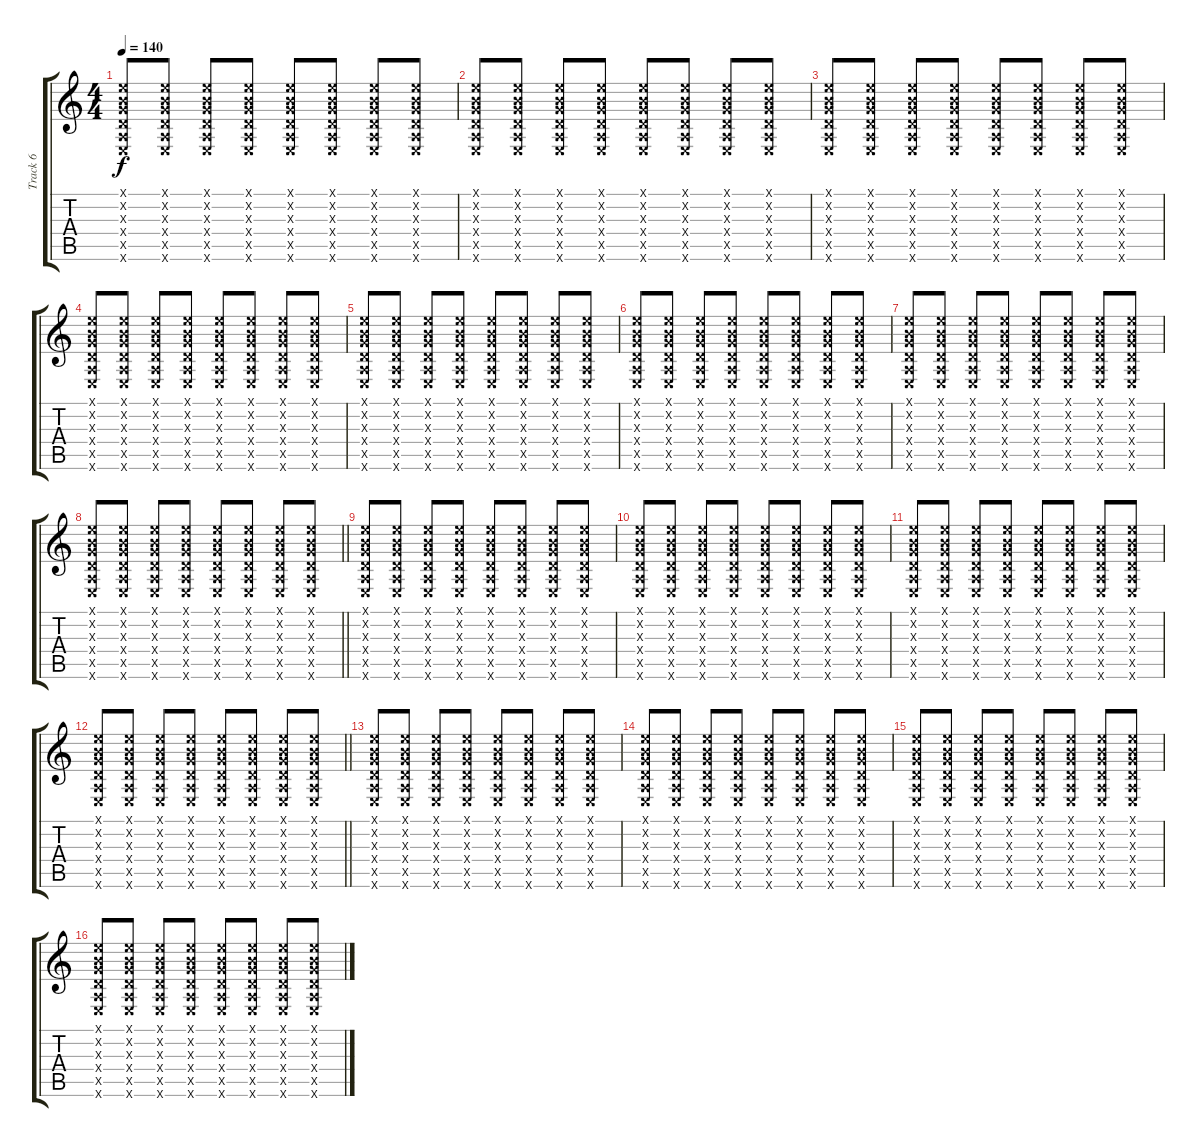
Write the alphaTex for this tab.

\track ("Track 6" "Track 6") {instrument acousticguitarsteel}
\staff {score tabs}
\tuning (E4 B3 G3 D3 A2 E2) {hide}
\ts (4 4)
\tempo 140
\clef g2
\ks c
(0.1{x} 0.2{x} 0.3{x} 0.4{x} 0.5{x} 0.6{x}).8{dy f} (0.1{x} 0.2{x} 0.3{x} 0.4{x} 0.5{x} 0.6{x}).8 (0.1{x} 0.2{x} 0.3{x} 0.4{x} 0.5{x} 0.6{x}).8 (0.1{x} 0.2{x} 0.3{x} 0.4{x} 0.5{x} 0.6{x}).8 (0.1{x} 0.2{x} 0.3{x} 0.4{x} 0.5{x} 0.6{x}).8 (0.1{x} 0.2{x} 0.3{x} 0.4{x} 0.5{x} 0.6{x}).8 (0.1{x} 0.2{x} 0.3{x} 0.4{x} 0.5{x} 0.6{x}).8 (0.1{x} 0.2{x} 0.3{x} 0.4{x} 0.5{x} 0.6{x}).8 |
(0.1{x} 0.2{x} 0.3{x} 0.4{x} 0.5{x} 0.6{x}).8 (0.1{x} 0.2{x} 0.3{x} 0.4{x} 0.5{x} 0.6{x}).8 (0.1{x} 0.2{x} 0.3{x} 0.4{x} 0.5{x} 0.6{x}).8 (0.1{x} 0.2{x} 0.3{x} 0.4{x} 0.5{x} 0.6{x}).8 (0.1{x} 0.2{x} 0.3{x} 0.4{x} 0.5{x} 0.6{x}).8 (0.1{x} 0.2{x} 0.3{x} 0.4{x} 0.5{x} 0.6{x}).8 (0.1{x} 0.2{x} 0.3{x} 0.4{x} 0.5{x} 0.6{x}).8 (0.1{x} 0.2{x} 0.3{x} 0.4{x} 0.5{x} 0.6{x}).8 |
(0.1{x} 0.2{x} 0.3{x} 0.4{x} 0.5{x} 0.6{x}).8 (0.1{x} 0.2{x} 0.3{x} 0.4{x} 0.5{x} 0.6{x}).8 (0.1{x} 0.2{x} 0.3{x} 0.4{x} 0.5{x} 0.6{x}).8 (0.1{x} 0.2{x} 0.3{x} 0.4{x} 0.5{x} 0.6{x}).8 (0.1{x} 0.2{x} 0.3{x} 0.4{x} 0.5{x} 0.6{x}).8 (0.1{x} 0.2{x} 0.3{x} 0.4{x} 0.5{x} 0.6{x}).8 (0.1{x} 0.2{x} 0.3{x} 0.4{x} 0.5{x} 0.6{x}).8 (0.1{x} 0.2{x} 0.3{x} 0.4{x} 0.5{x} 0.6{x}).8 |
(0.1{x} 0.2{x} 0.3{x} 0.4{x} 0.5{x} 0.6{x}).8 (0.1{x} 0.2{x} 0.3{x} 0.4{x} 0.5{x} 0.6{x}).8 (0.1{x} 0.2{x} 0.3{x} 0.4{x} 0.5{x} 0.6{x}).8 (0.1{x} 0.2{x} 0.3{x} 0.4{x} 0.5{x} 0.6{x}).8 (0.1{x} 0.2{x} 0.3{x} 0.4{x} 0.5{x} 0.6{x}).8 (0.1{x} 0.2{x} 0.3{x} 0.4{x} 0.5{x} 0.6{x}).8 (0.1{x} 0.2{x} 0.3{x} 0.4{x} 0.5{x} 0.6{x}).8 (0.1{x} 0.2{x} 0.3{x} 0.4{x} 0.5{x} 0.6{x}).8 |
(0.1{x} 0.2{x} 0.3{x} 0.4{x} 0.5{x} 0.6{x}).8 (0.1{x} 0.2{x} 0.3{x} 0.4{x} 0.5{x} 0.6{x}).8 (0.1{x} 0.2{x} 0.3{x} 0.4{x} 0.5{x} 0.6{x}).8 (0.1{x} 0.2{x} 0.3{x} 0.4{x} 0.5{x} 0.6{x}).8 (0.1{x} 0.2{x} 0.3{x} 0.4{x} 0.5{x} 0.6{x}).8 (0.1{x} 0.2{x} 0.3{x} 0.4{x} 0.5{x} 0.6{x}).8 (0.1{x} 0.2{x} 0.3{x} 0.4{x} 0.5{x} 0.6{x}).8 (0.1{x} 0.2{x} 0.3{x} 0.4{x} 0.5{x} 0.6{x}).8 |
(0.1{x} 0.2{x} 0.3{x} 0.4{x} 0.5{x} 0.6{x}).8 (0.1{x} 0.2{x} 0.3{x} 0.4{x} 0.5{x} 0.6{x}).8 (0.1{x} 0.2{x} 0.3{x} 0.4{x} 0.5{x} 0.6{x}).8 (0.1{x} 0.2{x} 0.3{x} 0.4{x} 0.5{x} 0.6{x}).8 (0.1{x} 0.2{x} 0.3{x} 0.4{x} 0.5{x} 0.6{x}).8 (0.1{x} 0.2{x} 0.3{x} 0.4{x} 0.5{x} 0.6{x}).8 (0.1{x} 0.2{x} 0.3{x} 0.4{x} 0.5{x} 0.6{x}).8 (0.1{x} 0.2{x} 0.3{x} 0.4{x} 0.5{x} 0.6{x}).8 |
(0.1{x} 0.2{x} 0.3{x} 0.4{x} 0.5{x} 0.6{x}).8 (0.1{x} 0.2{x} 0.3{x} 0.4{x} 0.5{x} 0.6{x}).8 (0.1{x} 0.2{x} 0.3{x} 0.4{x} 0.5{x} 0.6{x}).8 (0.1{x} 0.2{x} 0.3{x} 0.4{x} 0.5{x} 0.6{x}).8 (0.1{x} 0.2{x} 0.3{x} 0.4{x} 0.5{x} 0.6{x}).8 (0.1{x} 0.2{x} 0.3{x} 0.4{x} 0.5{x} 0.6{x}).8 (0.1{x} 0.2{x} 0.3{x} 0.4{x} 0.5{x} 0.6{x}).8 (0.1{x} 0.2{x} 0.3{x} 0.4{x} 0.5{x} 0.6{x}).8 |
\barLineRight lightlight
(0.1{x} 0.2{x} 0.3{x} 0.4{x} 0.5{x} 0.6{x}).8 (0.1{x} 0.2{x} 0.3{x} 0.4{x} 0.5{x} 0.6{x}).8 (0.1{x} 0.2{x} 0.3{x} 0.4{x} 0.5{x} 0.6{x}).8 (0.1{x} 0.2{x} 0.3{x} 0.4{x} 0.5{x} 0.6{x}).8 (0.1{x} 0.2{x} 0.3{x} 0.4{x} 0.5{x} 0.6{x}).8 (0.1{x} 0.2{x} 0.3{x} 0.4{x} 0.5{x} 0.6{x}).8 (0.1{x} 0.2{x} 0.3{x} 0.4{x} 0.5{x} 0.6{x}).8 (0.1{x} 0.2{x} 0.3{x} 0.4{x} 0.5{x} 0.6{x}).8 |
(0.1{x} 0.2{x} 0.3{x} 0.4{x} 0.5{x} 0.6{x}).8 (0.1{x} 0.2{x} 0.3{x} 0.4{x} 0.5{x} 0.6{x}).8 (0.1{x} 0.2{x} 0.3{x} 0.4{x} 0.5{x} 0.6{x}).8 (0.1{x} 0.2{x} 0.3{x} 0.4{x} 0.5{x} 0.6{x}).8 (0.1{x} 0.2{x} 0.3{x} 0.4{x} 0.5{x} 0.6{x}).8 (0.1{x} 0.2{x} 0.3{x} 0.4{x} 0.5{x} 0.6{x}).8 (0.1{x} 0.2{x} 0.3{x} 0.4{x} 0.5{x} 0.6{x}).8 (0.1{x} 0.2{x} 0.3{x} 0.4{x} 0.5{x} 0.6{x}).8 |
(0.1{x} 0.2{x} 0.3{x} 0.4{x} 0.5{x} 0.6{x}).8 (0.1{x} 0.2{x} 0.3{x} 0.4{x} 0.5{x} 0.6{x}).8 (0.1{x} 0.2{x} 0.3{x} 0.4{x} 0.5{x} 0.6{x}).8 (0.1{x} 0.2{x} 0.3{x} 0.4{x} 0.5{x} 0.6{x}).8 (0.1{x} 0.2{x} 0.3{x} 0.4{x} 0.5{x} 0.6{x}).8 (0.1{x} 0.2{x} 0.3{x} 0.4{x} 0.5{x} 0.6{x}).8 (0.1{x} 0.2{x} 0.3{x} 0.4{x} 0.5{x} 0.6{x}).8 (0.1{x} 0.2{x} 0.3{x} 0.4{x} 0.5{x} 0.6{x}).8 |
(0.1{x} 0.2{x} 0.3{x} 0.4{x} 0.5{x} 0.6{x}).8 (0.1{x} 0.2{x} 0.3{x} 0.4{x} 0.5{x} 0.6{x}).8 (0.1{x} 0.2{x} 0.3{x} 0.4{x} 0.5{x} 0.6{x}).8 (0.1{x} 0.2{x} 0.3{x} 0.4{x} 0.5{x} 0.6{x}).8 (0.1{x} 0.2{x} 0.3{x} 0.4{x} 0.5{x} 0.6{x}).8 (0.1{x} 0.2{x} 0.3{x} 0.4{x} 0.5{x} 0.6{x}).8 (0.1{x} 0.2{x} 0.3{x} 0.4{x} 0.5{x} 0.6{x}).8 (0.1{x} 0.2{x} 0.3{x} 0.4{x} 0.5{x} 0.6{x}).8 |
\barLineRight lightlight
(0.1{x} 0.2{x} 0.3{x} 0.4{x} 0.5{x} 0.6{x}).8 (0.1{x} 0.2{x} 0.3{x} 0.4{x} 0.5{x} 0.6{x}).8 (0.1{x} 0.2{x} 0.3{x} 0.4{x} 0.5{x} 0.6{x}).8 (0.1{x} 0.2{x} 0.3{x} 0.4{x} 0.5{x} 0.6{x}).8 (0.1{x} 0.2{x} 0.3{x} 0.4{x} 0.5{x} 0.6{x}).8 (0.1{x} 0.2{x} 0.3{x} 0.4{x} 0.5{x} 0.6{x}).8 (0.1{x} 0.2{x} 0.3{x} 0.4{x} 0.5{x} 0.6{x}).8 (0.1{x} 0.2{x} 0.3{x} 0.4{x} 0.5{x} 0.6{x}).8 |
(0.1{x} 0.2{x} 0.3{x} 0.4{x} 0.5{x} 0.6{x}).8 (0.1{x} 0.2{x} 0.3{x} 0.4{x} 0.5{x} 0.6{x}).8 (0.1{x} 0.2{x} 0.3{x} 0.4{x} 0.5{x} 0.6{x}).8 (0.1{x} 0.2{x} 0.3{x} 0.4{x} 0.5{x} 0.6{x}).8 (0.1{x} 0.2{x} 0.3{x} 0.4{x} 0.5{x} 0.6{x}).8 (0.1{x} 0.2{x} 0.3{x} 0.4{x} 0.5{x} 0.6{x}).8 (0.1{x} 0.2{x} 0.3{x} 0.4{x} 0.5{x} 0.6{x}).8 (0.1{x} 0.2{x} 0.3{x} 0.4{x} 0.5{x} 0.6{x}).8 |
(0.1{x} 0.2{x} 0.3{x} 0.4{x} 0.5{x} 0.6{x}).8 (0.1{x} 0.2{x} 0.3{x} 0.4{x} 0.5{x} 0.6{x}).8 (0.1{x} 0.2{x} 0.3{x} 0.4{x} 0.5{x} 0.6{x}).8 (0.1{x} 0.2{x} 0.3{x} 0.4{x} 0.5{x} 0.6{x}).8 (0.1{x} 0.2{x} 0.3{x} 0.4{x} 0.5{x} 0.6{x}).8 (0.1{x} 0.2{x} 0.3{x} 0.4{x} 0.5{x} 0.6{x}).8 (0.1{x} 0.2{x} 0.3{x} 0.4{x} 0.5{x} 0.6{x}).8 (0.1{x} 0.2{x} 0.3{x} 0.4{x} 0.5{x} 0.6{x}).8 |
(0.1{x} 0.2{x} 0.3{x} 0.4{x} 0.5{x} 0.6{x}).8 (0.1{x} 0.2{x} 0.3{x} 0.4{x} 0.5{x} 0.6{x}).8 (0.1{x} 0.2{x} 0.3{x} 0.4{x} 0.5{x} 0.6{x}).8 (0.1{x} 0.2{x} 0.3{x} 0.4{x} 0.5{x} 0.6{x}).8 (0.1{x} 0.2{x} 0.3{x} 0.4{x} 0.5{x} 0.6{x}).8 (0.1{x} 0.2{x} 0.3{x} 0.4{x} 0.5{x} 0.6{x}).8 (0.1{x} 0.2{x} 0.3{x} 0.4{x} 0.5{x} 0.6{x}).8 (0.1{x} 0.2{x} 0.3{x} 0.4{x} 0.5{x} 0.6{x}).8 |
(0.1{x} 0.2{x} 0.3{x} 0.4{x} 0.5{x} 0.6{x}).8 (0.1{x} 0.2{x} 0.3{x} 0.4{x} 0.5{x} 0.6{x}).8 (0.1{x} 0.2{x} 0.3{x} 0.4{x} 0.5{x} 0.6{x}).8 (0.1{x} 0.2{x} 0.3{x} 0.4{x} 0.5{x} 0.6{x}).8 (0.1{x} 0.2{x} 0.3{x} 0.4{x} 0.5{x} 0.6{x}).8 (0.1{x} 0.2{x} 0.3{x} 0.4{x} 0.5{x} 0.6{x}).8 (0.1{x} 0.2{x} 0.3{x} 0.4{x} 0.5{x} 0.6{x}).8 (0.1{x} 0.2{x} 0.3{x} 0.4{x} 0.5{x} 0.6{x}).8
